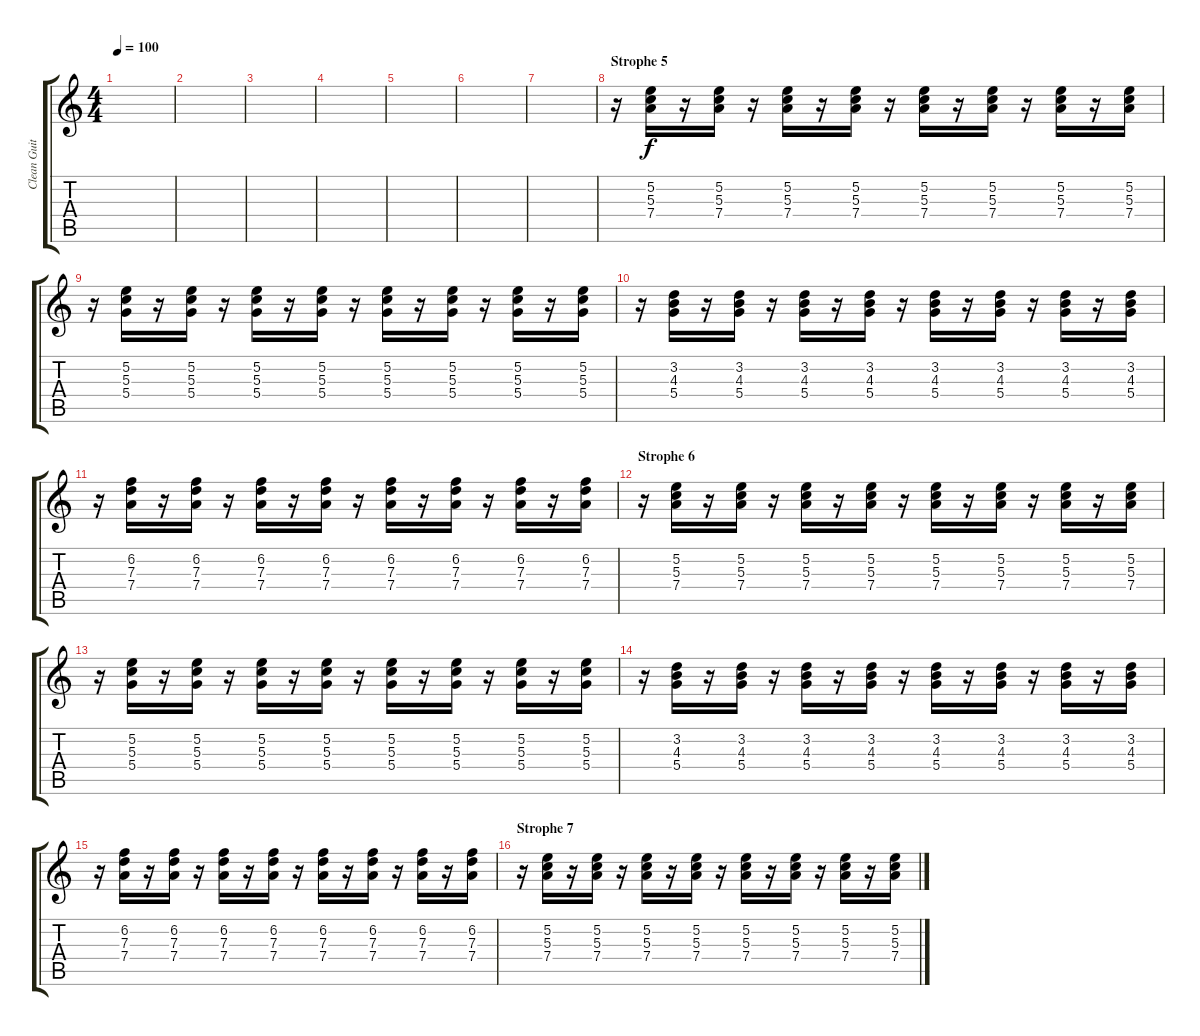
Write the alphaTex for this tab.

\track ("Clean Guitar" "Clean Guit") {instrument electricguitarclean}
\staff {score tabs}
\tuning (E4 B3 G3 D3 A2 E2) {hide}
\ts (4 4)
\tempo 100
\clef g2
\ks c
|
|
|
|
|
|
|
\section ("" "Strophe 5")
r.16 (5.2 5.3 7.4).16 r.16 (5.2 5.3 7.4).16 r.16 (5.2 5.3 7.4).16 r.16 (5.2 5.3 7.4).16 r.16 (5.2 5.3 7.4).16 r.16 (5.2 5.3 7.4).16 r.16 (5.2 5.3 7.4).16 r.16 (5.2 5.3 7.4).16 |
r.16 (5.2 5.3 5.4).16 r.16 (5.2 5.3 5.4).16 r.16 (5.2 5.3 5.4).16 r.16 (5.2 5.3 5.4).16 r.16 (5.2 5.3 5.4).16 r.16 (5.2 5.3 5.4).16 r.16 (5.2 5.3 5.4).16 r.16 (5.2 5.3 5.4).16 |
r.16 (3.2 4.3 5.4).16 r.16 (3.2 4.3 5.4).16 r.16 (3.2 4.3 5.4).16 r.16 (3.2 4.3 5.4).16 r.16 (3.2 4.3 5.4).16 r.16 (3.2 4.3 5.4).16 r.16 (3.2 4.3 5.4).16 r.16 (3.2 4.3 5.4).16 |
r.16 (6.2 7.3 7.4).16 r.16 (6.2 7.3 7.4).16 r.16 (6.2 7.3 7.4).16 r.16 (6.2 7.3 7.4).16 r.16 (6.2 7.3 7.4).16 r.16 (6.2 7.3 7.4).16 r.16 (6.2 7.3 7.4).16 r.16 (6.2 7.3 7.4).16 |
\section ("" "Strophe 6")
r.16 (5.2 5.3 7.4).16 r.16 (5.2 5.3 7.4).16 r.16 (5.2 5.3 7.4).16 r.16 (5.2 5.3 7.4).16 r.16 (5.2 5.3 7.4).16 r.16 (5.2 5.3 7.4).16 r.16 (5.2 5.3 7.4).16 r.16 (5.2 5.3 7.4).16 |
r.16 (5.2 5.3 5.4).16 r.16 (5.2 5.3 5.4).16 r.16 (5.2 5.3 5.4).16 r.16 (5.2 5.3 5.4).16 r.16 (5.2 5.3 5.4).16 r.16 (5.2 5.3 5.4).16 r.16 (5.2 5.3 5.4).16 r.16 (5.2 5.3 5.4).16 |
r.16 (3.2 4.3 5.4).16 r.16 (3.2 4.3 5.4).16 r.16 (3.2 4.3 5.4).16 r.16 (3.2 4.3 5.4).16 r.16 (3.2 4.3 5.4).16 r.16 (3.2 4.3 5.4).16 r.16 (3.2 4.3 5.4).16 r.16 (3.2 4.3 5.4).16 |
r.16 (6.2 7.3 7.4).16 r.16 (6.2 7.3 7.4).16 r.16 (6.2 7.3 7.4).16 r.16 (6.2 7.3 7.4).16 r.16 (6.2 7.3 7.4).16 r.16 (6.2 7.3 7.4).16 r.16 (6.2 7.3 7.4).16 r.16 (6.2 7.3 7.4).16 |
\section ("" "Strophe 7")
r.16 (5.2 5.3 7.4).16 r.16 (5.2 5.3 7.4).16 r.16 (5.2 5.3 7.4).16 r.16 (5.2 5.3 7.4).16 r.16 (5.2 5.3 7.4).16 r.16 (5.2 5.3 7.4).16 r.16 (5.2 5.3 7.4).16 r.16 (5.2 5.3 7.4).16
